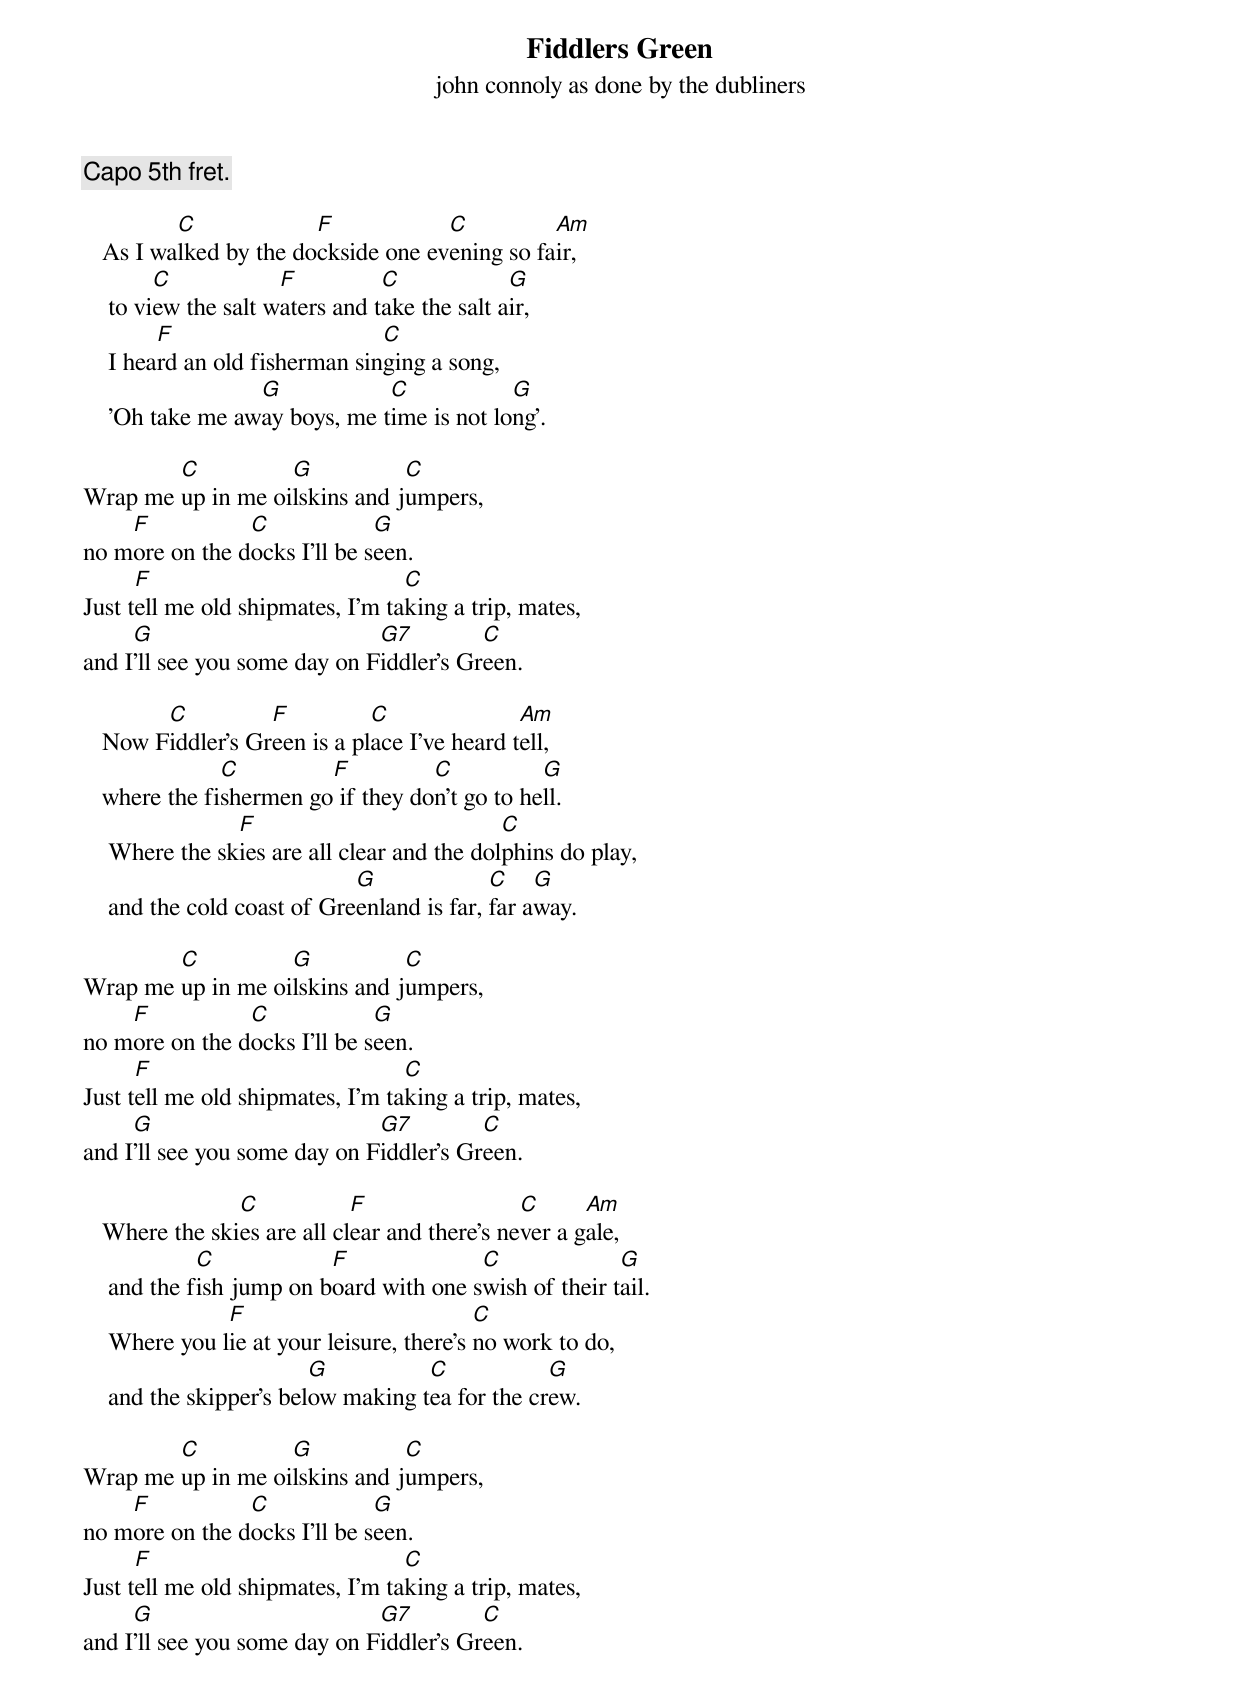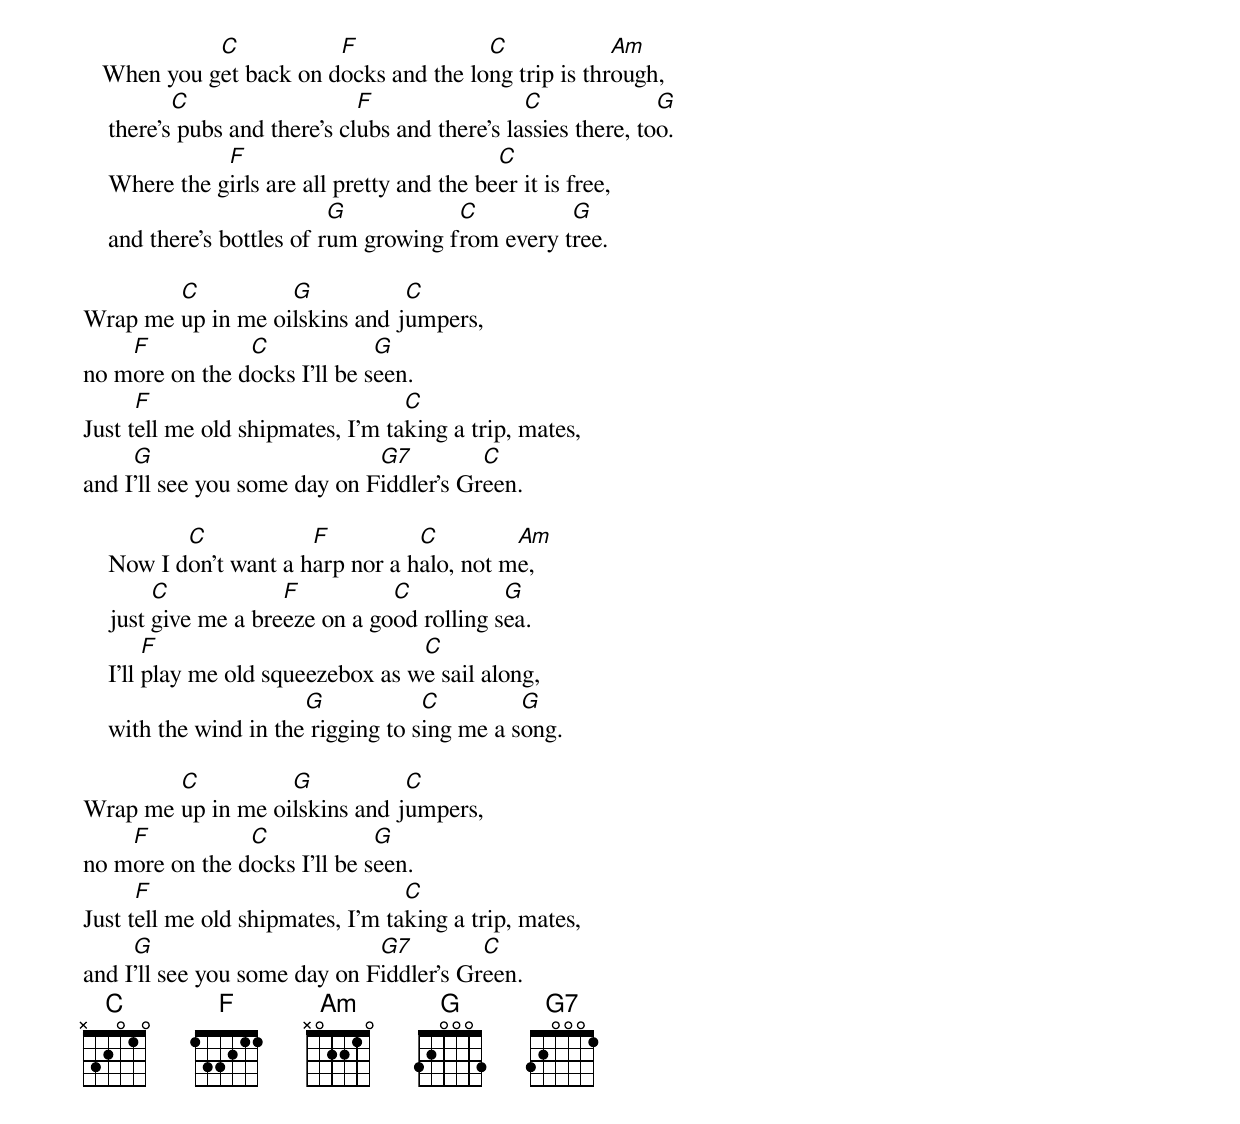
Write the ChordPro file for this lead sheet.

{title: Fiddlers Green}
{subtitle: john connoly as done by the dubliners}

{c:Capo 5th fret.}

   As I wa[C]lked by the do[F]ckside one ev[C]ening so fa[Am]ir,
    to vi[C]ew the salt w[F]aters and t[C]ake the salt a[G]ir,
    I hea[F]rd an old fisherman sin[C]ging a song,
    'Oh take me aw[G]ay boys, me t[C]ime is not lo[G]ng'.

Wrap me [C]up in me oi[G]lskins and j[C]umpers,
no m[F]ore on the d[C]ocks I'll be s[G]een.
Just t[F]ell me old shipmates, I'm ta[C]king a trip, mates,
and I[G]'ll see you some day on F[G7]iddler's Gr[C]een.

   Now F[C]iddler's Gr[F]een is a pl[C]ace I've heard t[Am]ell,
   where the fi[C]shermen go[F] if they do[C]n't go to he[G]ll.
    Where the sk[F]ies are all clear and the dol[C]phins do play,
    and the cold coast of Gre[G]enland is far, [C]far a[G]way.

Wrap me [C]up in me oi[G]lskins and j[C]umpers,
no m[F]ore on the d[C]ocks I'll be s[G]een.
Just t[F]ell me old shipmates, I'm ta[C]king a trip, mates,
and I[G]'ll see you some day on F[G7]iddler's Gr[C]een.

   Where the ski[C]es are all cl[F]ear and there's ne[C]ver a g[Am]ale,
    and the f[C]ish jump on b[F]oard with one s[C]wish of their t[G]ail.
    Where you l[F]ie at your leisure, there's [C]no work to do,
    and the skipper's bel[G]ow making t[C]ea for the cr[G]ew.

Wrap me [C]up in me oi[G]lskins and j[C]umpers,
no m[F]ore on the d[C]ocks I'll be s[G]een.
Just t[F]ell me old shipmates, I'm ta[C]king a trip, mates,
and I[G]'ll see you some day on F[G7]iddler's Gr[C]een.

   When you g[C]et back on d[F]ocks and the lo[C]ng trip is thr[Am]ough,
    there's[C] pubs and there's cl[F]ubs and there's la[C]ssies there, to[G]o.
    Where the g[F]irls are all pretty and the be[C]er it is free,
    and there's bottles of r[G]um growing f[C]rom every t[G]ree.

Wrap me [C]up in me oi[G]lskins and j[C]umpers,
no m[F]ore on the d[C]ocks I'll be s[G]een.
Just t[F]ell me old shipmates, I'm ta[C]king a trip, mates,
and I[G]'ll see you some day on F[G7]iddler's Gr[C]een.

    Now I d[C]on't want a h[F]arp nor a h[C]alo, not m[Am]e,
    just [C]give me a bre[F]eze on a go[C]od rolling s[G]ea.
    I'll [F]play me old squeezebox as w[C]e sail along,
    with the wind in the[G] rigging to s[C]ing me a s[G]ong.

Wrap me [C]up in me oi[G]lskins and j[C]umpers,
no m[F]ore on the d[C]ocks I'll be s[G]een.
Just t[F]ell me old shipmates, I'm ta[C]king a trip, mates,
and I[G]'ll see you some day on F[G7]iddler's Gr[C]een.
